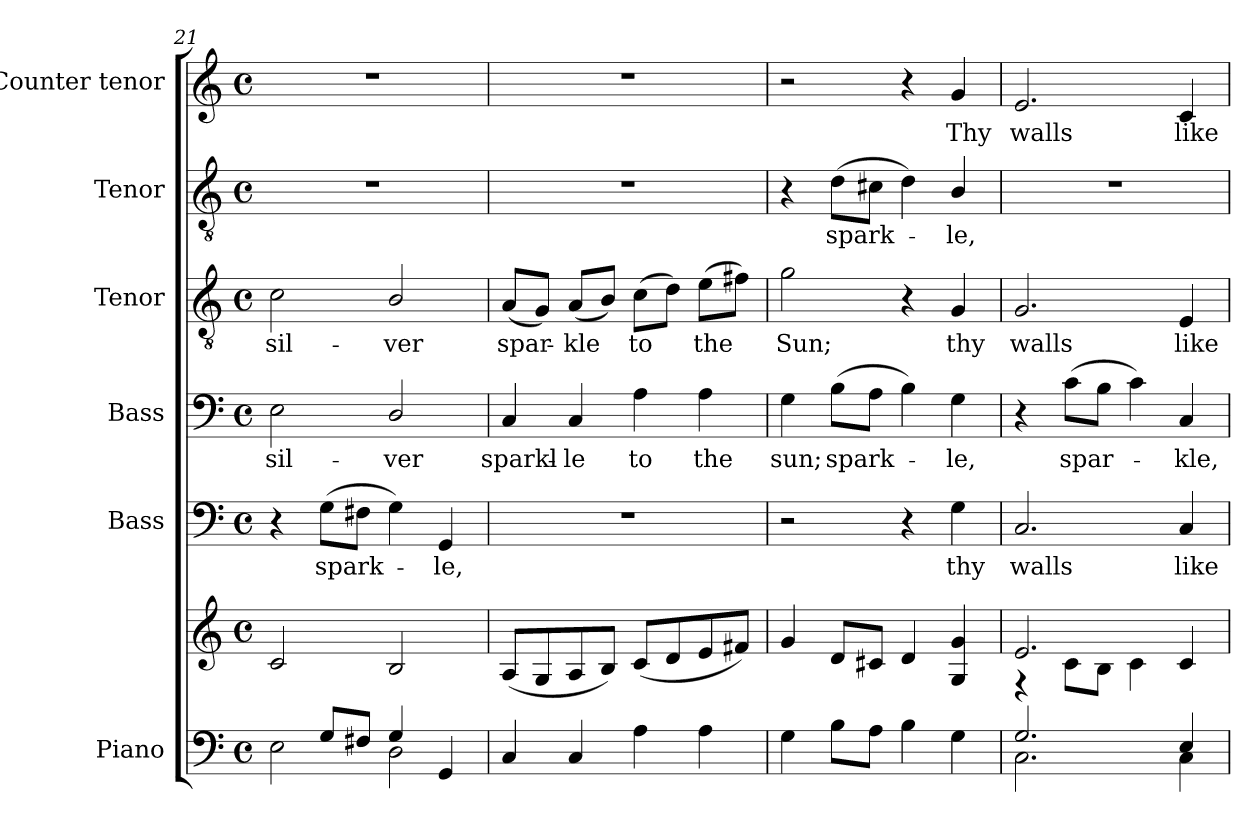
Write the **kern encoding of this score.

**kern	**kern	**kern	**text	**kern	**text	**kern	**text	**kern	**text	**kern	**text
*part6	*part6	*part5	*part5	*part4	*part4	*part3	*part3	*part2	*part2	*part1	*part1
*staff7	*staff6	*staff5	*staff5	*staff4	*staff4	*staff3	*staff3	*staff2	*staff2	*staff1	*staff1
*I"Piano	*	*I"Bass	*	*I"Bass	*	*I"Tenor	*	*I"Tenor	*	*I"Counter tenor	*
*I'Pno.	*	*I'B.	*	*I'B.	*	*I'T.	*	*I'T.	*	*	*
!!LO:LB:g=z
*clefF4	*clefG2	*clefF4	*	*clefF4	*	*clefGv2	*	*clefGv2	*	*clefG2	*
*	*	*	*	*	*	*ITrd7c12	*	*ITrd7c12	*	*	*
*k[]	*k[]	*k[]	*	*k[]	*	*k[]	*	*k[]	*	*k[]	*
*C:	*C:	*C:	*	*C:	*	*C:	*	*C:	*	*C:	*
*M4/4	*M4/4	*M4/4	*	*M4/4	*	*M4/4	*	*M4/4	*	*M4/4	*
*met(c)	*met(c)	*met(c)	*	*met(c)	*	*met(c)	*	*met(c)	*	*met(c)	*
=21	=21	=21	=21	=21	=21	=21	=21	=21	=21	=21	=21
*^	*	*	*	*	*	*	*	*	*	*	*
!	!	!	!	!	!	!LO:LY:b:color=#000000	!	!	!	!	!	!
!	!	!	!	!	!	!	!	!LO:LY:b:color=#000000	!	!	!	!
4ryy	2Ei\	2ci/	4r	.	2Ei\	sil-	2Ci\	sil-	1r	.	1r	.
!	!	!	!	!LO:LY:b:color=#000000	!	!	!	!	!	!	!	!
8Gi/L	.	.	(8Gi\L	spark-	.	.	.	.	.	.	.	.
8F#Xi/J	.	.	8F#Xi\J	.	.	.	.	.	.	.	.	.
!	!	!	!	!	!	!LO:LY:b:color=#000000	!	!	!	!	!	!
!	!	!	!	!	!	!	!	!LO:LY:b:color=#000000	!	!	!	!
4Gi/	2Di\	2Bi/	4Gi\)	.	2Di/	-ver	2BBi/	-ver	.	.	.	.
!	!	!	!	!LO:LY:b:color=#000000	!	!	!	!	!	!	!	!
4GGi/	.	.	4GGi/	-le,	.	.	.	.	.	.	.	.
*v	*v	*	*	*	*	*	*	*	*	*	*	*
=22	=22	=22	=22	=22	=22	=22	=22	=22	=22	=22	=22
!	!	!	!	!	!LO:LY:b:color=#000000	!	!	!	!	!	!
!	!	!	!	!	!	!	!LO:LY:b:color=#000000	!	!	!	!
4Ci/	(8Ai/L	1r	.	4Ci/	sparkl-	(8AAi/L	spar-	1r	.	1r	.
.	8Gi/	.	.	.	.	8GGi/J)	.	.	.	.	.
!	!	!	!	!	!LO:LY:b:color=#000000	!	!	!	!	!	!
!	!	!	!	!	!	!	!LO:LY:b:color=#000000	!	!	!	!
4Ci/	8Ai/	.	.	4Ci/	-le	(8AAi/L	-kle	.	.	.	.
.	8Bi/J)	.	.	.	.	8BBi/J)	.	.	.	.	.
!	!	!	!	!	!LO:LY:b:color=#000000	!	!	!	!	!	!
!	!	!	!	!	!	!	!LO:LY:b:color=#000000	!	!	!	!
4Ai\	(8ci/L	.	.	4Ai\	to	(8Ci\L	to	.	.	.	.
.	8di/	.	.	.	.	8Di\J)	.	.	.	.	.
!	!	!	!	!	!LO:LY:b:color=#000000	!	!	!	!	!	!
!	!	!	!	!	!	!	!LO:LY:b:color=#000000	!	!	!	!
4Ai\	8ei/	.	.	4Ai\	the	(8Ei\L	the	.	.	.	.
.	8f#Xi/J)	.	.	.	.	8F#Xi\J)	.	.	.	.	.
=23	=23	=23	=23	=23	=23	=23	=23	=23	=23	=23	=23
!	!	!	!	!	!LO:LY:b:color=#000000	!	!	!	!	!	!
!	!	!	!	!	!	!	!LO:LY:b:color=#000000	!	!	!	!
4Gi\	4gi/	2r	.	4Gi\	sun;	2Gi\	Sun;	4r	.	2r	.
!	!	!	!	!	!LO:LY:b:color=#000000	!	!	!	!	!	!
!	!	!	!	!	!	!	!	!	!LO:LY:b:color=#000000	!	!
8Bi\L	8di/L	.	.	(8Bi\L	spark-	.	.	(8Di\L	spark-	.	.
8Ai\J	8c#Xi/J	.	.	8Ai\J	.	.	.	8C#Xi\J	.	.	.
4Bi\	4di/	4r	.	4Bi\)	.	4r	.	4Di\)	.	4r	.
!	!	!	!LO:LY:b:color=#000000	!	!	!	!	!	!	!	!
!	!	!	!	!	!LO:LY:b:color=#000000	!	!	!	!	!	!
!	!	!	!	!	!	!	!LO:LY:b:color=#000000	!	!	!	!
!	!	!	!	!	!	!	!	!	!LO:LY:b:color=#000000	!	!
!	!	!	!	!	!	!	!	!	!	!	!LO:LY:b:color=#000000
4Gi\	4Gi/ 4gi	4Gi\	thy	4Gi\	-le,	4GGi/	thy	4BBi/	-le,	4gi/	Thy
=24	=24	=24	=24	=24	=24	=24	=24	=24	=24	=24	=24
*^	*^	*	*	*	*	*	*	*	*	*	*
!	!	!	!	!	!LO:LY:b:color=#000000	!	!	!	!	!	!	!	!
!	!	!	!	!	!	!	!	!	!LO:LY:b:color=#000000	!	!	!	!
!	!	!	!	!	!	!	!	!	!	!	!	!	!LO:LY:b:color=#000000
2.Gi/	2.Ci\	2.ei/	4r	2.Ci/	walls	4r	.	2.GGi/	walls	1r	.	2.ei/	walls
!	!	!	!	!	!	!	!LO:LY:b:color=#000000	!	!	!	!	!	!
.	.	.	8ci\L	.	.	(8ci\L	spar-	.	.	.	.	.	.
.	.	.	8Bi\J	.	.	8Bi\J	.	.	.	.	.	.	.
.	.	.	4ci\	.	.	4ci\)	.	.	.	.	.	.	.
!	!	!	!	!	!LO:LY:b:color=#000000	!	!	!	!	!	!	!	!
!	!	!	!	!	!	!	!LO:LY:b:color=#000000	!	!	!	!	!	!
!	!	!	!	!	!	!	!	!	!LO:LY:b:color=#000000	!	!	!	!
!	!	!	!	!	!	!	!	!	!	!	!	!	!LO:LY:b:color=#000000
4Ei/	4Ci\	4ci/	4ryy	4Ci/	like	4Ci/	-kle,	4EEi/	like	.	.	4ci/	like
*v	*v	*	*	*	*	*	*	*	*	*	*	*	*
*	*v	*v	*	*	*	*	*	*	*	*	*	*
=	=	=	=	=	=	=	=	=	=	=	=
*-	*-	*-	*-	*-	*-	*-	*-	*-	*-	*-	*-
